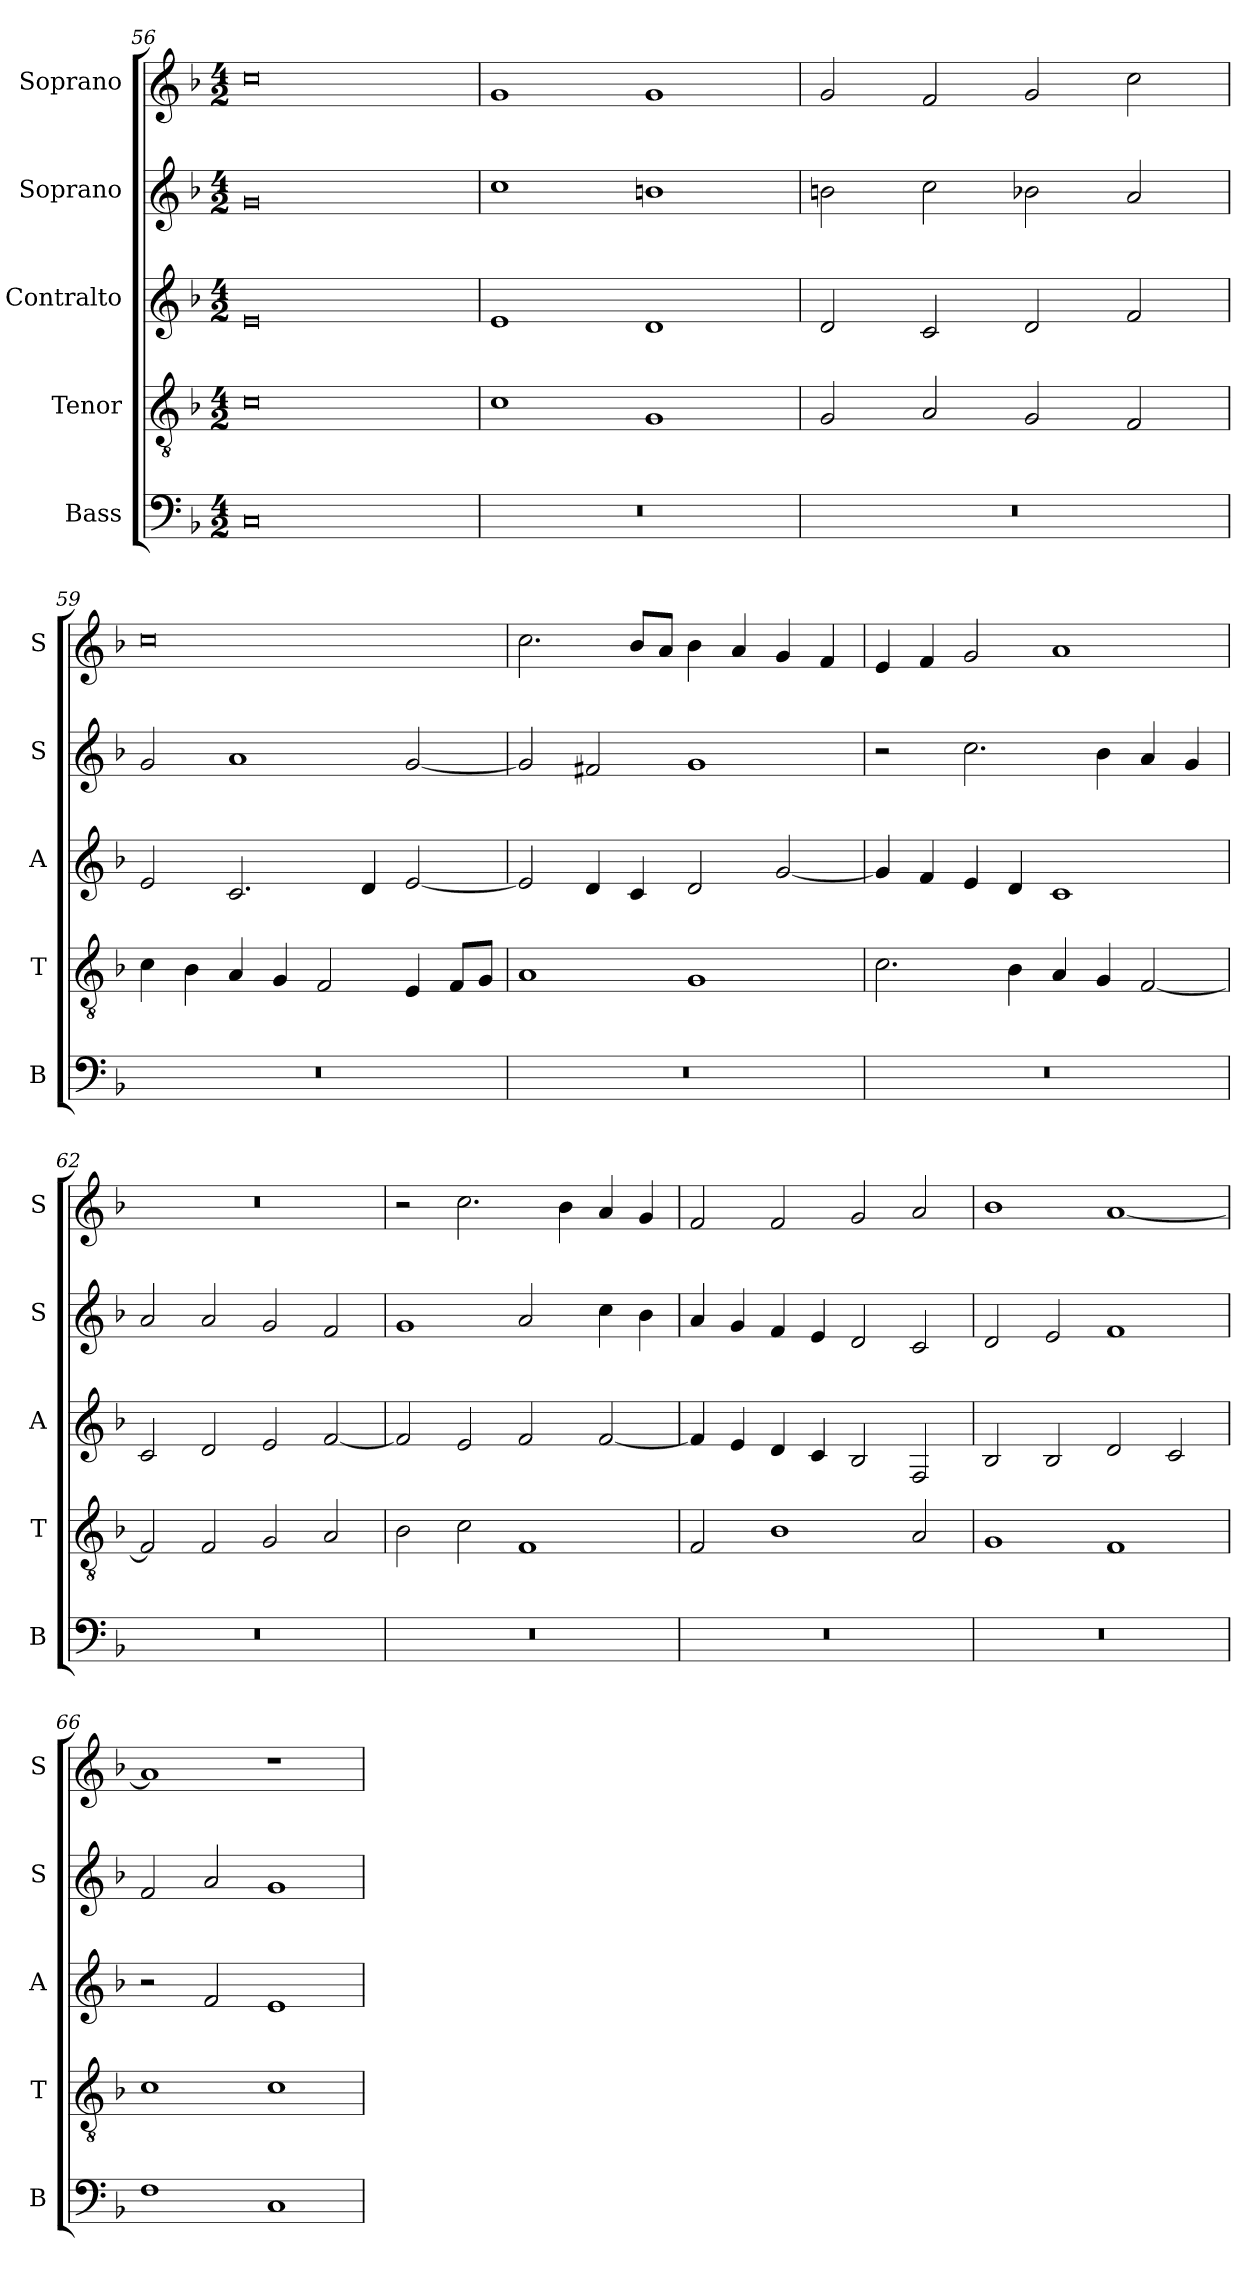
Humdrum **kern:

**kern	**kern	**kern	**kern	**kern
*part5	*part4	*part3	*part2	*part1
*staff5	*staff4	*staff3	*staff2	*staff1
*I"Bass	*I"Tenor	*I"Contralto	*I"Soprano	*I"Soprano
*I'B	*I'T	*I'A	*I'S	*I'S
*clefF4	*clefGv2	*clefG2	*clefG2	*clefG2
*k[b-]	*k[b-]	*k[b-]	*k[b-]	*k[b-]
*F:ion	*F:ion	*F:ion	*F:ion	*F:ion
*M4/2	*M4/2	*M4/2	*M4/2	*M4/2
=56	=56	=56	=56	=56
0C	0c	0e	0g	0cc
=57	=57	=57	=57	=57
0r	1c	1e	1cc	1g
.	1G	1d	1bn	1g
=58	=58	=58	=58	=58
0r	2G	2d	2bn	2g
.	2A	2c	2cc	2f
.	2G	2d	2b-X	2g
.	2F	2f	2a	2cc
=59	=59	=59	=59	=59
0r	4c	2e	2g	0cc
.	4B-	.	.	.
.	4A	2.c	1a	.
.	4G	.	.	.
.	2F	.	.	.
.	.	4d	.	.
.	4E	[2e	[2g	.
.	8F/L	.	.	.
.	8G/J	.	.	.
=60	=60	=60	=60	=60
0r	1A	2e]	2g]	2.cc
.	.	4d	2f#X	.
.	.	4c	.	8b-/L
.	.	.	.	8a/J
.	1G	2d	1g	4b-
.	.	.	.	4a
.	.	[2g	.	4g
.	.	.	.	4f
=61	=61	=61	=61	=61
0r	2.c	4g]	2r	4e
.	.	4f	.	4f
.	.	4e	2.cc	2g
.	4B-	4d	.	.
.	4A	1c	.	1a
.	4G	.	4b-	.
.	[2F	.	4a	.
.	.	.	4g	.
=62	=62	=62	=62	=62
0r	2F]	2c	2a	0r
.	2F	2d	2a	.
.	2G	2e	2g	.
.	2A	[2f	2f	.
=63	=63	=63	=63	=63
0r	2B-	2f]	1g	2r
.	2c	2e	.	2.cc
.	1F	2f	2a	.
.	.	.	.	4b-
.	.	[2f	4cc	4a
.	.	.	4b-	4g
=64	=64	=64	=64	=64
0r	2F	4f]	4a	2f
.	.	4e	4g	.
.	1B-	4d	4f	2f
.	.	4c	4e	.
.	.	2B-	2d	2g
.	2A	2F	2c	2a
=65	=65	=65	=65	=65
0r	1G	2B-	2d	1b-
.	.	2B-	2e	.
.	1F	2d	1f	[1a
.	.	2c	.	.
=66	=66	=66	=66	=66
1F	1c	2r	2f	1a]
.	.	2f	2a	.
1C	1c	1e	1g	1r
=	=	=	=	=
*-	*-	*-	*-	*-
